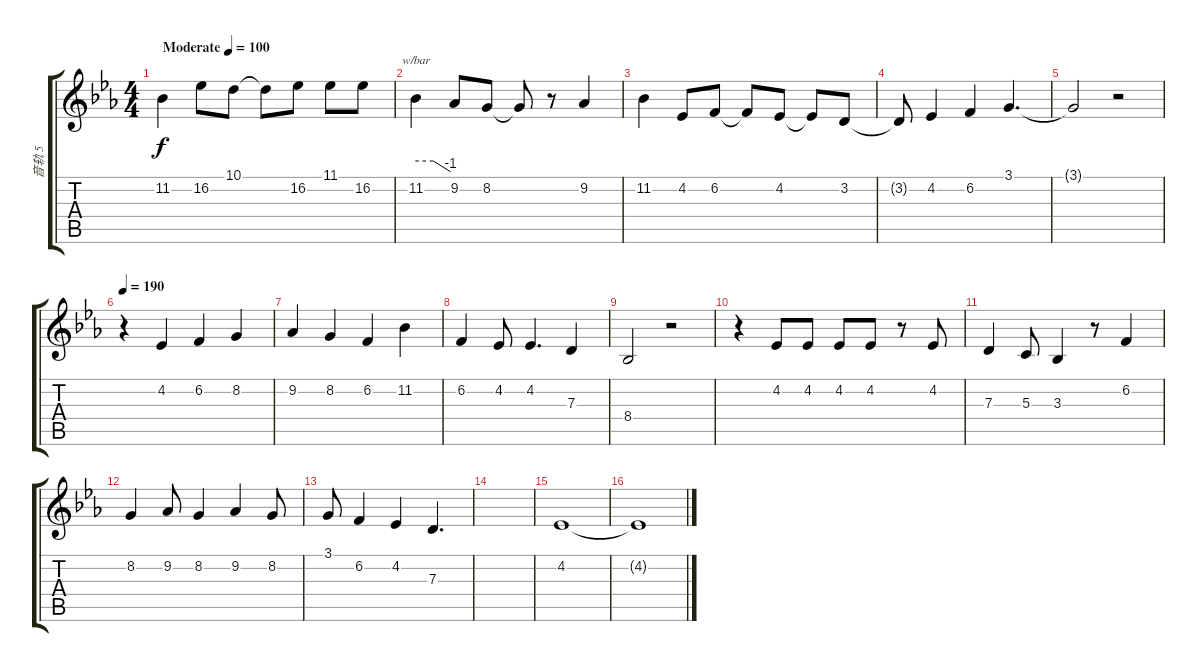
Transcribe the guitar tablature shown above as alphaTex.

\track ("音轨 5" "音轨 5") {instrument sopranosax}
\staff {score tabs}
\tuning (E4 B3 G3 D3 A2 E2) {hide}
\ts (4 4)
\tempo (100 "Moderate")
\clef g2
\ks eb
11.2.4{dy f instrument sopranosax} 16.2.8 10.1.8 10.1{t}.8 16.2.8 11.1.8 16.2.8 |
11.2.4{tbe (custom default 0 0 30 0 60 -4)} 9.2.8 8.2.8 8.2{t}.8 r.8 9.2.4 |
11.2.4 4.2.8 6.2.8 6.2{t}.8 4.2.8 4.2{t}.8 3.2.8 |
3.2{t}.8 4.2.4 6.2.4 3.1.4{d} |
3.1{t}.2 r.2 |
\tempo 190
r.4 4.2.4 6.2.4 8.2.4 |
9.2.4 8.2.4 6.2.4 11.2.4 |
6.2.4 4.2.8 4.2.4{d} 7.3.4 |
8.4.2 r.2 |
r.4 4.2.8 4.2.8 4.2.8 4.2.8 r.8 4.2.8 |
7.3.4 5.3.8 3.3.4 r.8 6.2.4 |
8.2.4 9.2.8 8.2.4 9.2.4 8.2.8 |
3.1.8 6.2.4 4.2.4 7.3.4{d} |
|
4.2.1 |
4.2{t}.1
